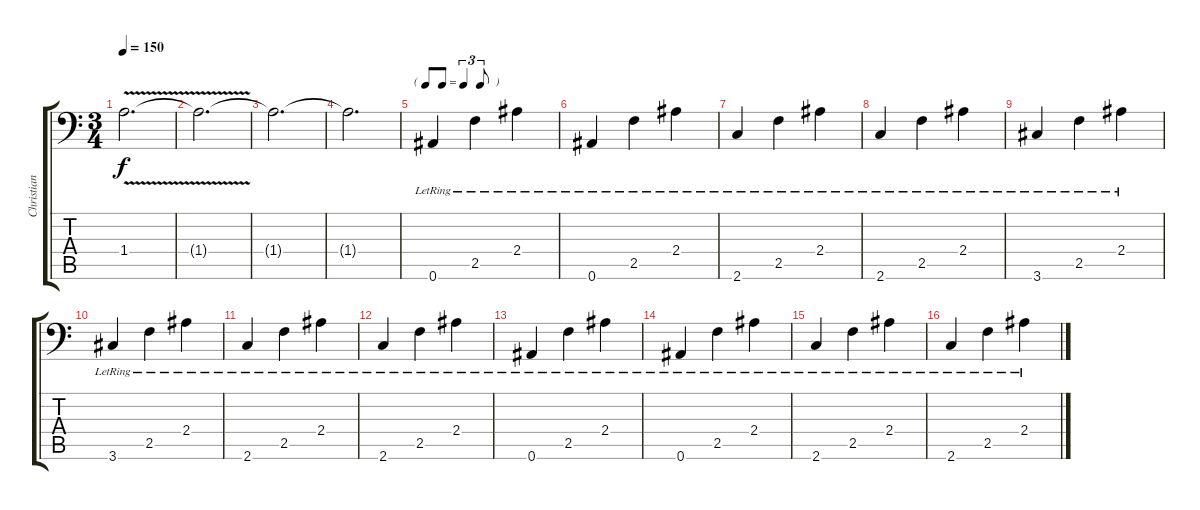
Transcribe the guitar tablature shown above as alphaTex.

\track ("Christian Abbott" "Christian ") {instrument distortionguitar}
\staff {score tabs}
\tuning (Bb3 F3 Db3 Ab2 Eb2 Bb1) {hide}
\ts (3 4)
\tempo 150
\clef f4
\ks c
1.4{v}.2{d dy f} |
1.4{t}.2{d} |
1.4{t}.2{d} |
1.4{t}.2{d} |
\tf triplet8th
0.6{lr}.4{volume 16 instrument acousticguitarsteel} 2.5{lr}.4 2.4{lr}.4 |
0.6{lr}.4 2.5{lr}.4 2.4{lr}.4 |
2.6{lr}.4 2.5{lr}.4 2.4{lr}.4 |
2.6{lr}.4 2.5{lr}.4 2.4{lr}.4 |
3.6{lr}.4 2.5{lr}.4 2.4{lr}.4 |
3.6{lr}.4 2.5{lr}.4 2.4{lr}.4 |
2.6{lr}.4 2.5{lr}.4 2.4{lr}.4 |
2.6{lr}.4 2.5{lr}.4 2.4{lr}.4 |
0.6{lr}.4{instrument acousticguitarsteel} 2.5{lr}.4 2.4{lr}.4 |
0.6{lr}.4 2.5{lr}.4 2.4{lr}.4 |
2.6{lr}.4 2.5{lr}.4 2.4{lr}.4 |
2.6{lr}.4 2.5{lr}.4 2.4{lr}.4
